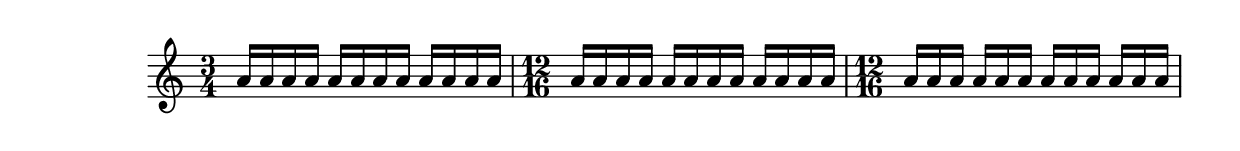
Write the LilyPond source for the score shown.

%% Do not edit this file; it is auto-generated from LSR http://lsr.dsi.unimi.it
%% This file is in the public domain.
\version "2.13.1"

\header {
  lsrtags = "rhythms"

  texidoces = "
La instrucción @code{\time} establece las propiedades
@code{timeSignatureFraction}, @code{beatLength}, @code{beatGrouping} y
@code{measureLength} en el contexto @code{Timing}, que normalmente
tiene el alias @code{Score}.  La modificación del valor de
@code{timeSignatureFraction} hace que se imprima la nueva indicación
de compás sin que cambie ninguna de las demás propiedades:

"
  doctitlees = "Cambio de compás sin afectar al barrado"


%% Translation of GIT committish :<0364058d18eb91836302a567c18289209d6e9706>  
  texidocde = "
Der @code{\\time}-Befehl verändert die Eigenschaften
@code{timeSignatureFraction}, @code{beatLength}, @code{beatGrouping}
und @code{measureLength} im @code{Timing}-Kontext, welcher normalerweise
gleichbedeutend mit @code{Score} ist.  Wenn der Wert von
@code{timeSignatureFraction} verändert wird, wird die neue
Taktart ausgegeben, ohne die anderen Eigenschaften zu beeinflussen:

"
  doctitlede = "Die Taktart verändern ohne die Bebalkung zu beeinflussen"


  texidoc = "
The @code{\\time} command sets the properties
@code{timeSignatureFraction}, @code{beatLength}, @code{beatGrouping}
and @code{measureLength} in the @code{Timing} context, which is
normally aliased to @code{Score}. Changing the value of
@code{timeSignatureFraction} causes the new time signature symbol to be
printed without changing any of the other properties: 

"
  doctitle = "Changing the time signature without affecting the beaming"
} % begin verbatim

\relative c'' {
  \time 3/4
  a16 a a a a a a a a a a a

  % Change time signature symbol but keep 3/4 beaming
  % due to unchanged underlying time signature
  \set Score.timeSignatureFraction = #'(12 . 16)
  a16 a a a a a a a a a a a

  \time 12/16
  % Lose 3/4 beaming now \time has been changed
  a16 a a a a a a a a a a a
}
